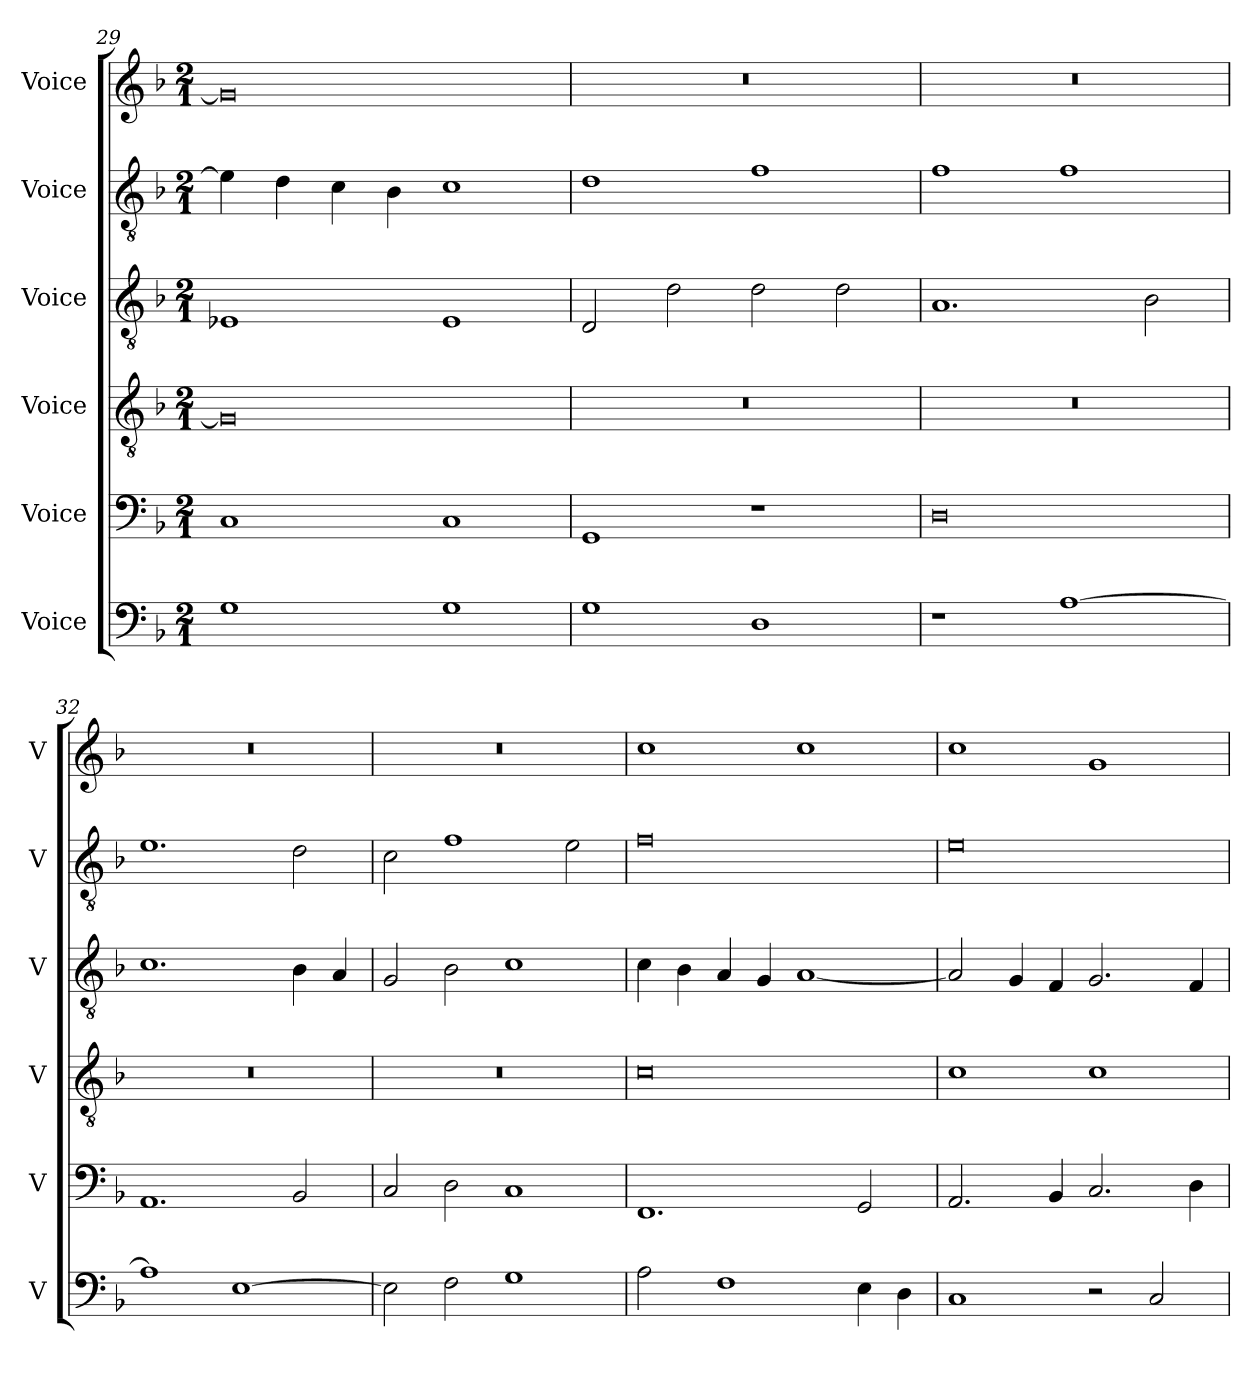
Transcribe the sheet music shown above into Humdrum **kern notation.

**kern	**kern	**kern	**kern	**kern	**kern
*part6	*part5	*part4	*part3	*part2	*part1
*staff6	*staff5	*staff4	*staff3	*staff2	*staff1
*I"Voice	*I"Voice	*I"Voice	*I"Voice	*I"Voice	*I"Voice
*I'V	*I'V	*I'V	*I'V	*I'V	*I'V
*clefF4	*clefF4	*clefGv2	*clefGv2	*clefGv2	*clefG2
*k[b-]	*k[b-]	*k[b-]	*k[b-]	*k[b-]	*k[b-]
*M2/1	*M2/1	*M2/1	*M2/1	*M2/1	*M2/1
=29	=29	=29	=29	=29	=29
1G	1C	0G]	1E-X	4e-\]	0g]
.	.	.	.	4d\	.
.	.	.	.	4c\	.
.	.	.	.	4B-\	.
1G	1C	.	1E-	1c	.
=30	=30	=30	=30	=30	=30
1G	1GG	0r	2D/	1d	0r
.	.	.	2d\	.	.
1D	1r	.	2d\	1f	.
.	.	.	2d\	.	.
=31	=31	=31	=31	=31	=31
1r	0D	0r	1.A	1f	0r
[1A	.	.	.	1f	.
.	.	.	2B-\	.	.
!!LO:LB:g=z
=32	=32	=32	=32	=32	=32
1A]	1.AA	0r	1.c	1.e	0r
[1E	.	.	.	.	.
.	2BB-/	.	4B-\	2d\	.
.	.	.	4A/	.	.
=33	=33	=33	=33	=33	=33
2E\]	2C/	0r	2G/	2c\	0r
2F\	2D\	.	2B-\	1f	.
1G	1C	.	1c	.	.
.	.	.	.	2e\	.
=34	=34	=34	=34	=34	=34
2A\	1.FF	0c	4c\	0f	1cc
.	.	.	4B-\	.	.
1F	.	.	4A/	.	.
.	.	.	4G/	.	.
.	.	.	[1A	.	1cc
4E\	2GG/	.	.	.	.
4D\	.	.	.	.	.
=35	=35	=35	=35	=35	=35
1C	2.AA/	1c	2A/]	0e	1cc
.	.	.	4G/	.	.
.	4BB-/	.	4F/	.	.
2r	2.C/	1c	2.G/	.	1g
2C/	.	.	.	.	.
.	4D\	.	4F/	.	.
=	=	=	=	=	=
*-	*-	*-	*-	*-	*-
